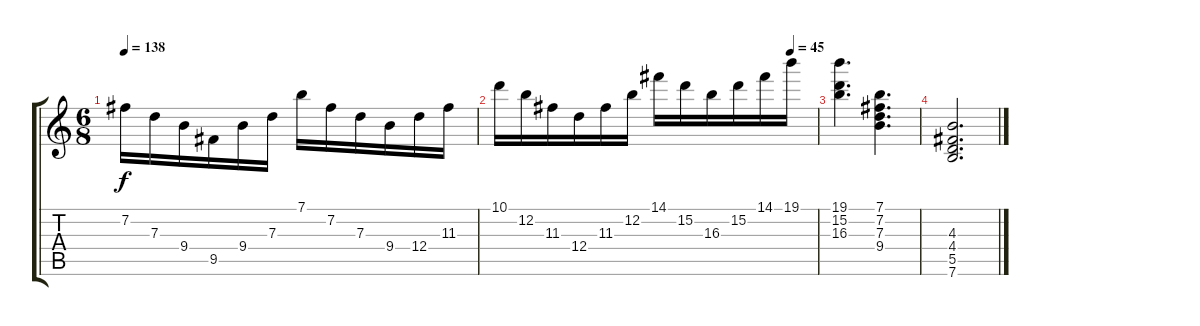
\track "" {instrument acousticguitarnylon}
\staff {score tabs}
\tuning (E4 B3 G3 D3 A2 E2) {hide}
\ts (6 8)
\tempo 138
\clef g2
\ks c
7.2.16{dy f} 7.3.16 9.4.16 9.5.16 9.4.16 7.3.16 7.1.16 7.2.16 7.3.16 9.4.16 12.4.16 11.3.16 |
\tempo (45 0.9166666666666666)
10.1.16 12.2.16 11.3.16 12.4.16 11.3.16 12.2.16 14.1.16 15.2.16 16.3.16 15.2.16 14.1.16 19.1.16 |
(19.1 15.2 16.3).4{d} (7.1 7.2 7.3 9.4).4{d} |
(4.3 4.4 5.5 7.6).2{d}
